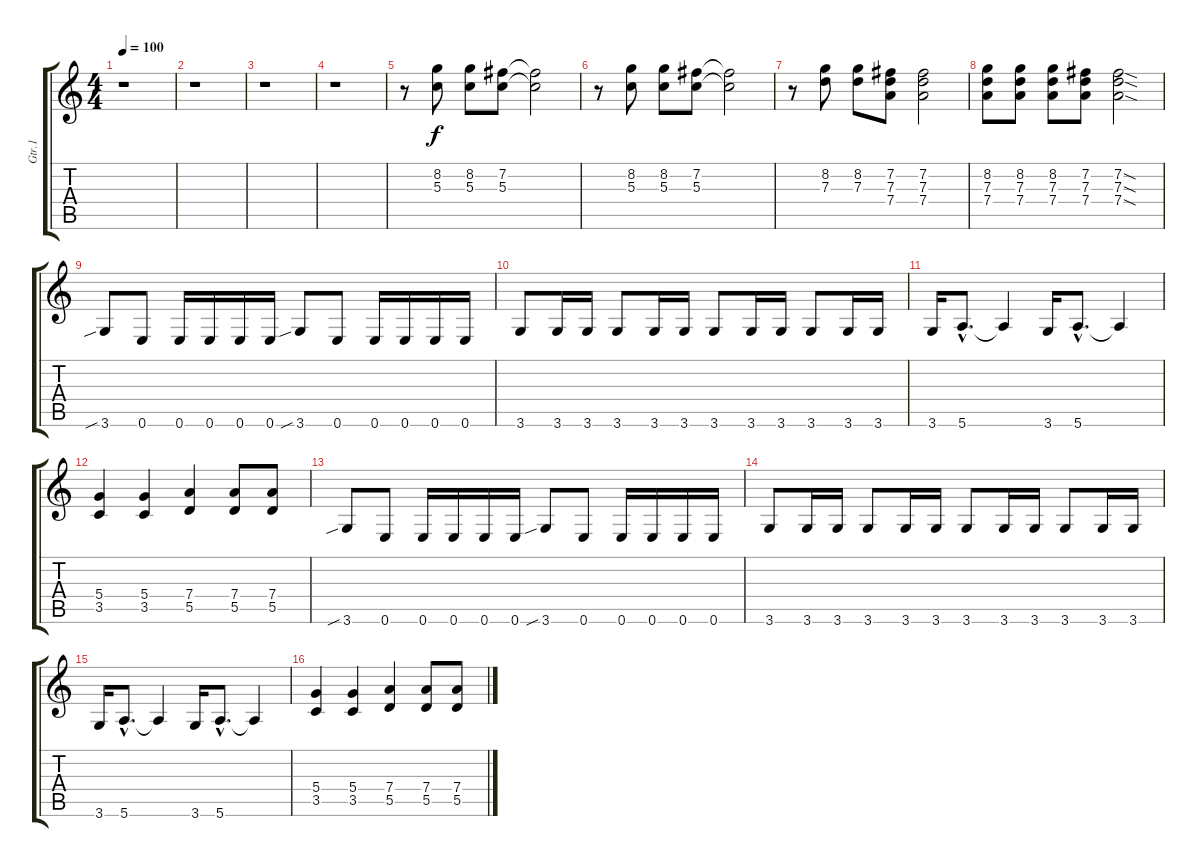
\track ("Gtr.1" "Gtr.1") {instrument distortionguitar}
\staff {score tabs}
\tuning (E4 B3 G3 D3 A2 E2) {hide}
\ts (4 4)
\tempo 100
\clef g2
\ks c
r.1{dy f} |
r.1 |
r.1 |
r.1 |
r.8 (8.2 5.3).8 (8.2 5.3).8 (7.2 5.3).8 (7.2{t} 5.3{t}).2 |
r.8 (8.2 5.3).8 (8.2 5.3).8 (7.2 5.3).8 (7.2{t} 5.3{t}).2 |
r.8 (8.2 7.3).8 (8.2 7.3).8 (7.2 7.3 7.4).8 (7.2 7.3 7.4).2 |
(8.2 7.3 7.4).8 (8.2 7.3 7.4).8 (8.2 7.3 7.4).8 (7.2 7.3 7.4).8 (7.2{sod} 7.3{sod} 7.4{sod}).2 |
3.6{sib}.8 0.6.8 0.6.16 0.6.16 0.6.16 0.6.16 3.6{sib}.8 0.6.8 0.6.16 0.6.16 0.6.16 0.6.16 |
3.6.8 3.6.16 3.6.16 3.6.8 3.6.16 3.6.16 3.6.8 3.6.16 3.6.16 3.6.8 3.6.16 3.6.16 |
3.6.16 5.6{hac}.8{d} 5.6{t}.4 3.6.16 5.6{hac}.8{d} 5.6{t}.4 |
(5.4 3.5).4 (5.4 3.5).4 (7.4 5.5).4 (7.4 5.5).8 (7.4 5.5).8 |
3.6{sib}.8 0.6.8 0.6.16 0.6.16 0.6.16 0.6.16 3.6{sib}.8 0.6.8 0.6.16 0.6.16 0.6.16 0.6.16 |
3.6.8 3.6.16 3.6.16 3.6.8 3.6.16 3.6.16 3.6.8 3.6.16 3.6.16 3.6.8 3.6.16 3.6.16 |
3.6.16 5.6{hac}.8{d} 5.6{t}.4 3.6.16 5.6{hac}.8{d} 5.6{t}.4 |
(5.4 3.5).4 (5.4 3.5).4 (7.4 5.5).4 (7.4 5.5).8 (7.4 5.5).8
